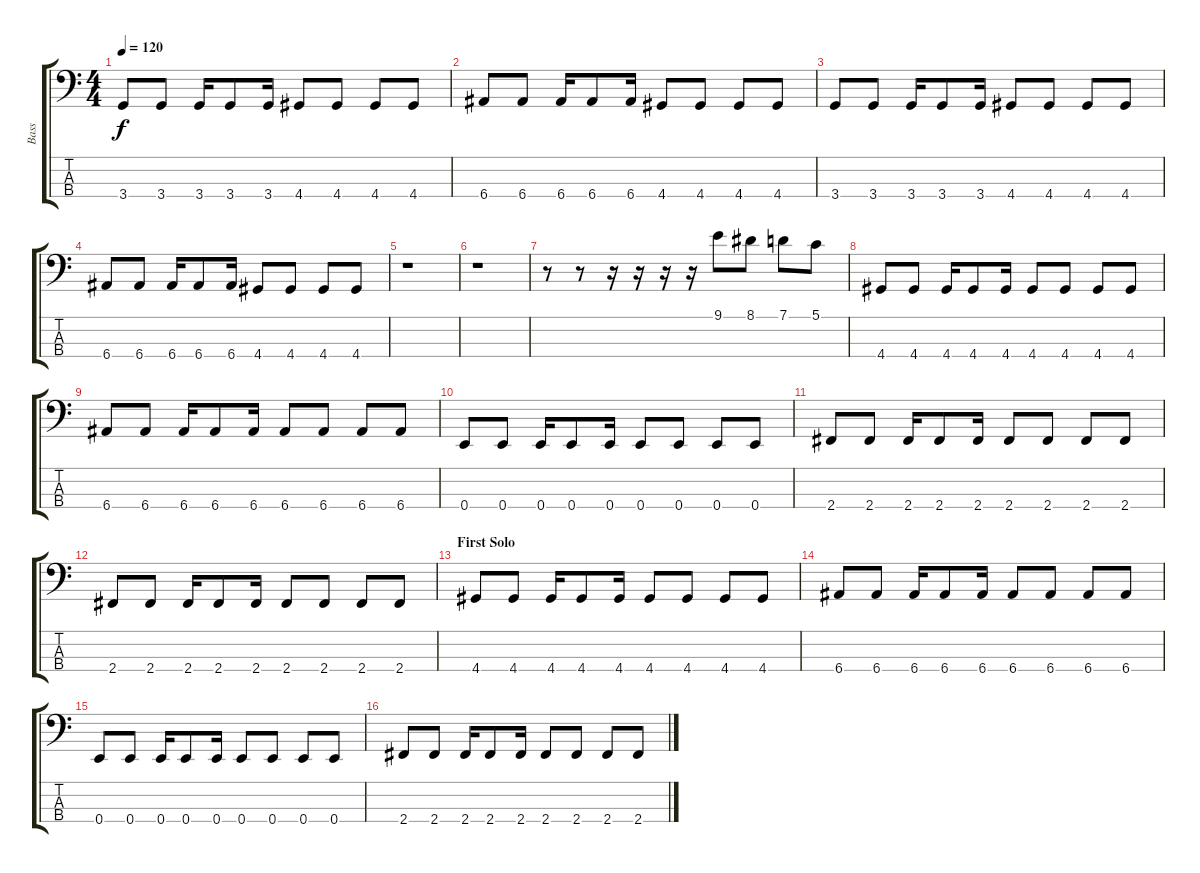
\track ("Bass" "Bass") {instrument fretlessbass}
\staff {score tabs}
\tuning (G2 D2 A1 E1) {hide}
\ts (4 4)
\tempo 120
\clef f4
\ks c
3.4.8{dy f} 3.4.8 3.4.16 3.4.8 3.4.16 4.4.8 4.4.8 4.4.8 4.4.8 |
6.4.8 6.4.8 6.4.16 6.4.8 6.4.16 4.4.8 4.4.8 4.4.8 4.4.8 |
3.4.8 3.4.8 3.4.16 3.4.8 3.4.16 4.4.8 4.4.8 4.4.8 4.4.8 |
6.4.8 6.4.8 6.4.16 6.4.8 6.4.16 4.4.8 4.4.8 4.4.8 4.4.8 |
r.1 |
r.1 |
r.8 r.8 r.16 r.16 r.16 r.16 9.1.8 8.1.8 7.1.8 5.1.8 |
4.4.8 4.4.8 4.4.16 4.4.8 4.4.16 4.4.8 4.4.8 4.4.8 4.4.8 |
6.4.8 6.4.8 6.4.16 6.4.8 6.4.16 6.4.8 6.4.8 6.4.8 6.4.8 |
0.4.8 0.4.8 0.4.16 0.4.8 0.4.16 0.4.8 0.4.8 0.4.8 0.4.8 |
2.4.8 2.4.8 2.4.16 2.4.8 2.4.16 2.4.8 2.4.8 2.4.8 2.4.8 |
2.4.8 2.4.8 2.4.16 2.4.8 2.4.16 2.4.8 2.4.8 2.4.8 2.4.8 |
\section ("" "First Solo")
4.4.8 4.4.8 4.4.16 4.4.8 4.4.16 4.4.8 4.4.8 4.4.8 4.4.8 |
6.4.8 6.4.8 6.4.16 6.4.8 6.4.16 6.4.8 6.4.8 6.4.8 6.4.8 |
0.4.8 0.4.8 0.4.16 0.4.8 0.4.16 0.4.8 0.4.8 0.4.8 0.4.8 |
2.4.8 2.4.8 2.4.16 2.4.8 2.4.16 2.4.8 2.4.8 2.4.8 2.4.8
